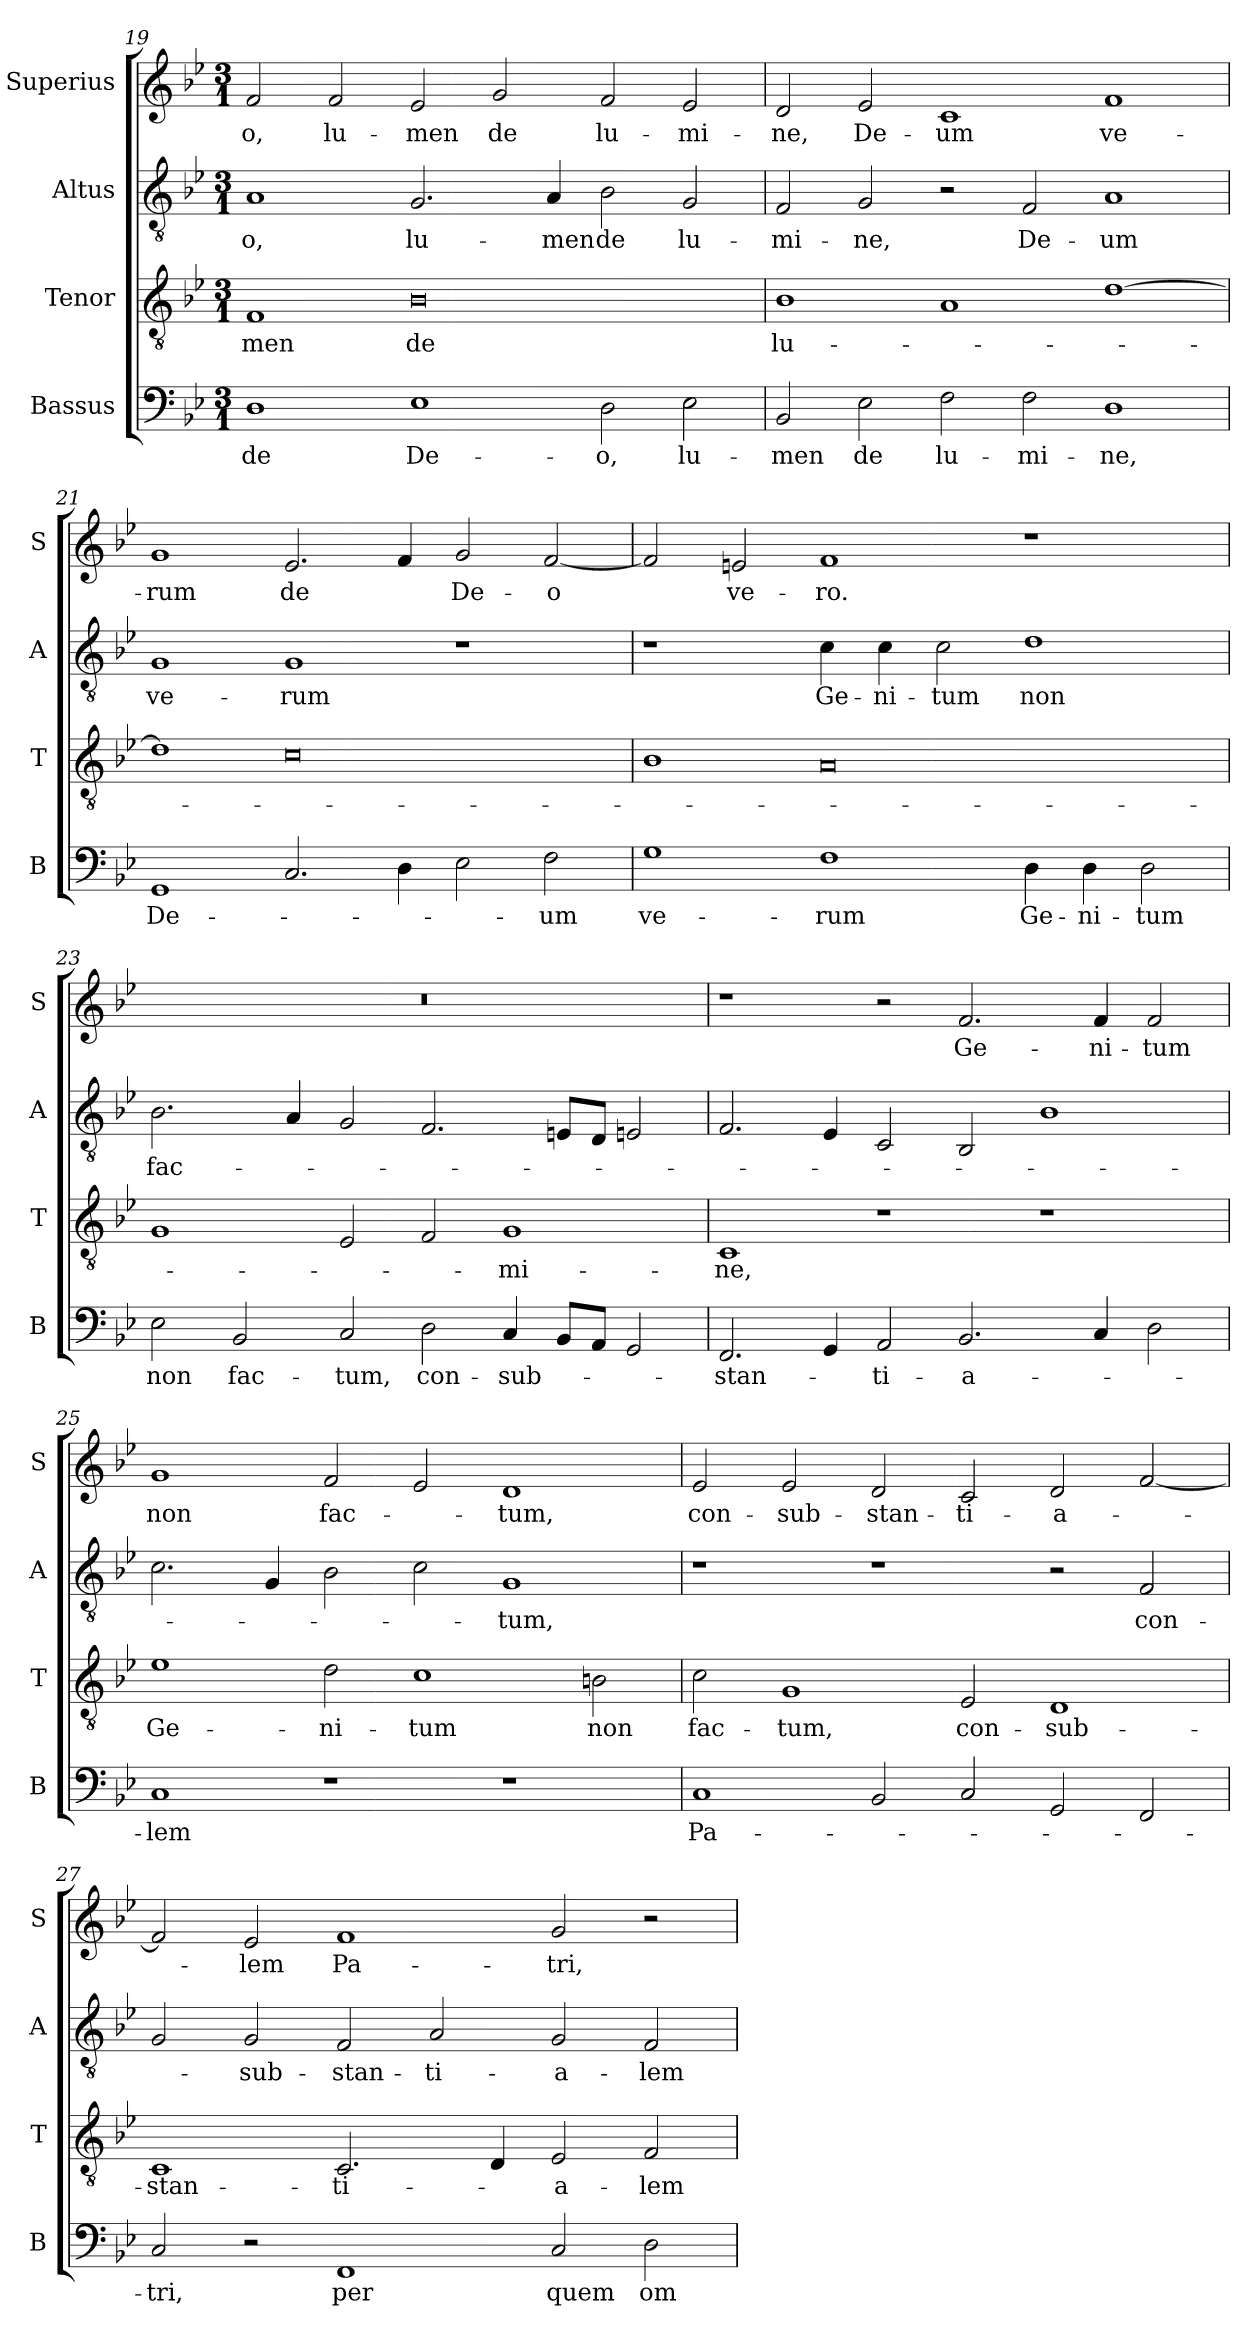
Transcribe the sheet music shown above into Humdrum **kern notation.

**kern	**text	**kern	**text	**kern	**text	**kern	**text
*part4	*part4	*part3	*part3	*part2	*part2	*part1	*part1
*staff4	*staff4	*staff3	*staff3	*staff2	*staff2	*staff1	*staff1
*I"Bassus	*	*I"Tenor	*	*I"Altus	*	*I"Superius	*
*I'B	*	*I'T	*	*I'A	*	*I'S	*
*clefF4	*	*clefGv2	*	*clefGv2	*	*clefG2	*
*k[b-e-]	*	*k[b-e-]	*	*k[b-e-]	*	*k[b-e-]	*
*M3/1	*	*M3/1	*	*M3/1	*	*M3/1	*
=19	=19	=19	=19	=19	=19	=19	=19
1D	de	1F	-men	1A	-o,	2f/	-o,
.	.	.	.	.	.	2f/	lu-
1E-	De-	0B-	de	2.G/	lu-	2e-/	-men
.	.	.	.	.	.	2g/	de
.	.	.	.	4A/	-men	.	.
2D\	-o,	.	.	2B-\	de	2f/	lu-
2E-\	lu-	.	.	2G/	lu-	2e-/	-mi-
=20	=20	=20	=20	=20	=20	=20	=20
2BB-/	-men	1B-	lu-	2F/	-mi-	2d/	-ne,
2E-\	de	.	.	2G/	-ne,	2e-/	De-
2F\	lu-	1A	.	2r	.	1c	-um
2F\	-mi-	.	.	2F/	De-	.	.
1D	-ne,	[1d	.	1A	-um	1f	ve-
=21	=21	=21	=21	=21	=21	=21	=21
1GG	De-	1d]	.	1G	ve-	1g	-rum
2.C/	.	0c	.	1G	-rum	2.e-/	de
4D\	.	.	.	.	.	4f/	.
2E-\	.	.	.	1r	.	2g/	De-
2F\	-um	.	.	.	.	[2f/	-o
=22	=22	=22	=22	=22	=22	=22	=22
1G	ve-	1B-	.	1r	.	2f/]	.
.	.	.	.	.	.	2en/	ve-
1F	-rum	0A	.	4c\	Ge-	1f	-ro.
.	.	.	.	4c\	-ni-	.	.
.	.	.	.	2c\	-tum	.	.
4D\	Ge-	.	.	1d	non	1r	.
4D\	-ni-	.	.	.	.	.	.
2D\	-tum	.	.	.	.	.	.
=23	=23	=23	=23	=23	=23	=23	=23
2E-\	non	1G	.	2.B-\	fac-	0.r	.
2BB-/	fac-	.	.	.	.	.	.
.	.	.	.	4A/	.	.	.
2C/	-tum,	2E-/	.	2G/	.	.	.
2D\	con-	2F/	.	2.F/	.	.	.
4C/	-sub-	1G	-mi-	.	.	.	.
8BB-/L	.	.	.	8En/L	.	.	.
8AA/J	.	.	.	8D/J	.	.	.
2GG/	.	.	.	2En/	.	.	.
=24	=24	=24	=24	=24	=24	=24	=24
2.FF/	-stan-	1C	-ne,	2.F/	.	1r	.
4GG/	.	.	.	4E-/	.	.	.
2AA/	-ti-	1r	.	2C/	.	2r	.
2.BB-/	-a-	.	.	2BB-/	.	2.f/	Ge-
.	.	1r	.	1B-	.	.	.
4C/	.	.	.	.	.	4f/	-ni-
2D\	.	.	.	.	.	2f/	-tum
=25	=25	=25	=25	=25	=25	=25	=25
1C	-lem	1e-	Ge-	2.c\	.	1g	non
.	.	.	.	4G/	.	.	.
1r	.	2d\	-ni-	2B-\	.	2f/	fac-
.	.	1c	-tum	2c\	.	2e-/	.
1r	.	.	.	1G	-tum,	1d	-tum,
.	.	2Bn\	non	.	.	.	.
=26	=26	=26	=26	=26	=26	=26	=26
1C	Pa-	2c\	fac-	1r	.	2e-/	con-
.	.	1G	-tum,	.	.	2e-/	-sub-
2BB-/	.	.	.	1r	.	2d/	-stan-
2C/	.	2E-/	con-	.	.	2c/	-ti-
2GG/	.	1D	-sub-	2r	.	2d/	-a-
2FF/	.	.	.	2F/	con-	[2f/	.
=27	=27	=27	=27	=27	=27	=27	=27
2C/	-tri,	1C	-stan-	2G/	.	2f/]	.
2r	.	.	.	2G/	-sub-	2e-/	-lem
1FF	per	2.C/	-ti-	2F/	-stan-	1f	Pa-
.	.	.	.	2A/	-ti-	.	.
.	.	4D/	.	.	.	.	.
2C/	quem	2E-/	-a-	2G/	-a-	2g/	-tri,
2D\	om-	2F/	-lem	2F/	-lem	2r	.
=	=	=	=	=	=	=	=
*-	*-	*-	*-	*-	*-	*-	*-
